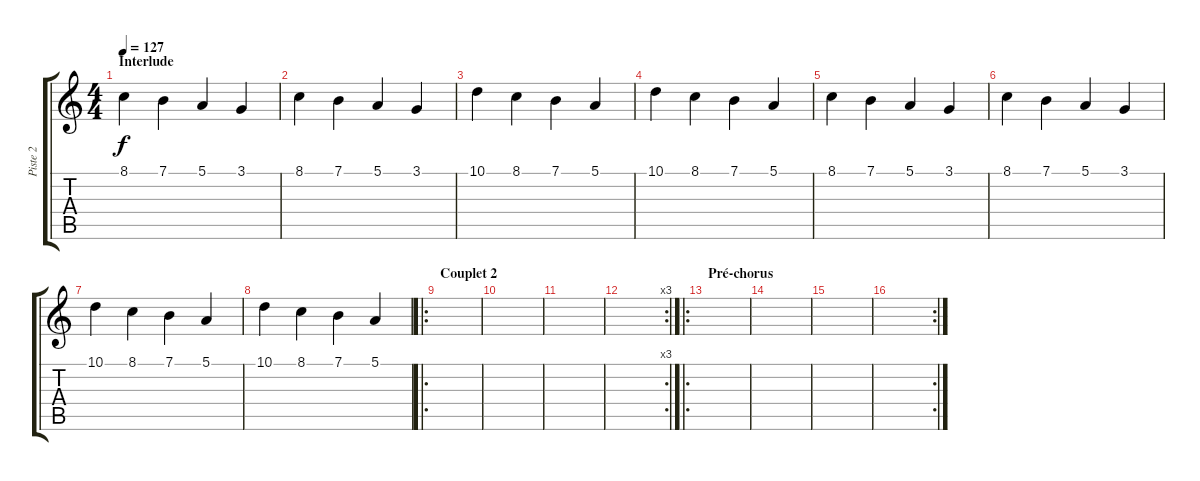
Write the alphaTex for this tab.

\track ("Piste 2" "Piste 2") {instrument stringensemble1}
\staff {score tabs}
\tuning (E4 B3 G3 D3 A2 E2) {hide}
\ts (4 4)
\section ("" "Interlude")
\tempo 127
\clef g2
\ks c
8.1.4{dy f volume 10} 7.1.4 5.1.4 3.1.4 |
8.1.4 7.1.4 5.1.4 3.1.4 |
10.1.4 8.1.4 7.1.4 5.1.4 |
10.1.4 8.1.4 7.1.4 5.1.4 |
8.1.4{volume 10} 7.1.4 5.1.4 3.1.4 |
8.1.4 7.1.4 5.1.4 3.1.4 |
10.1.4 8.1.4 7.1.4 5.1.4 |
10.1.4 8.1.4 7.1.4 5.1.4 |
\ro
\section ("" "Couplet 2")
|
|
|
\rc 3
|
\ro
\section ("" "Pré-chorus")
|
|
|
\rc 2
